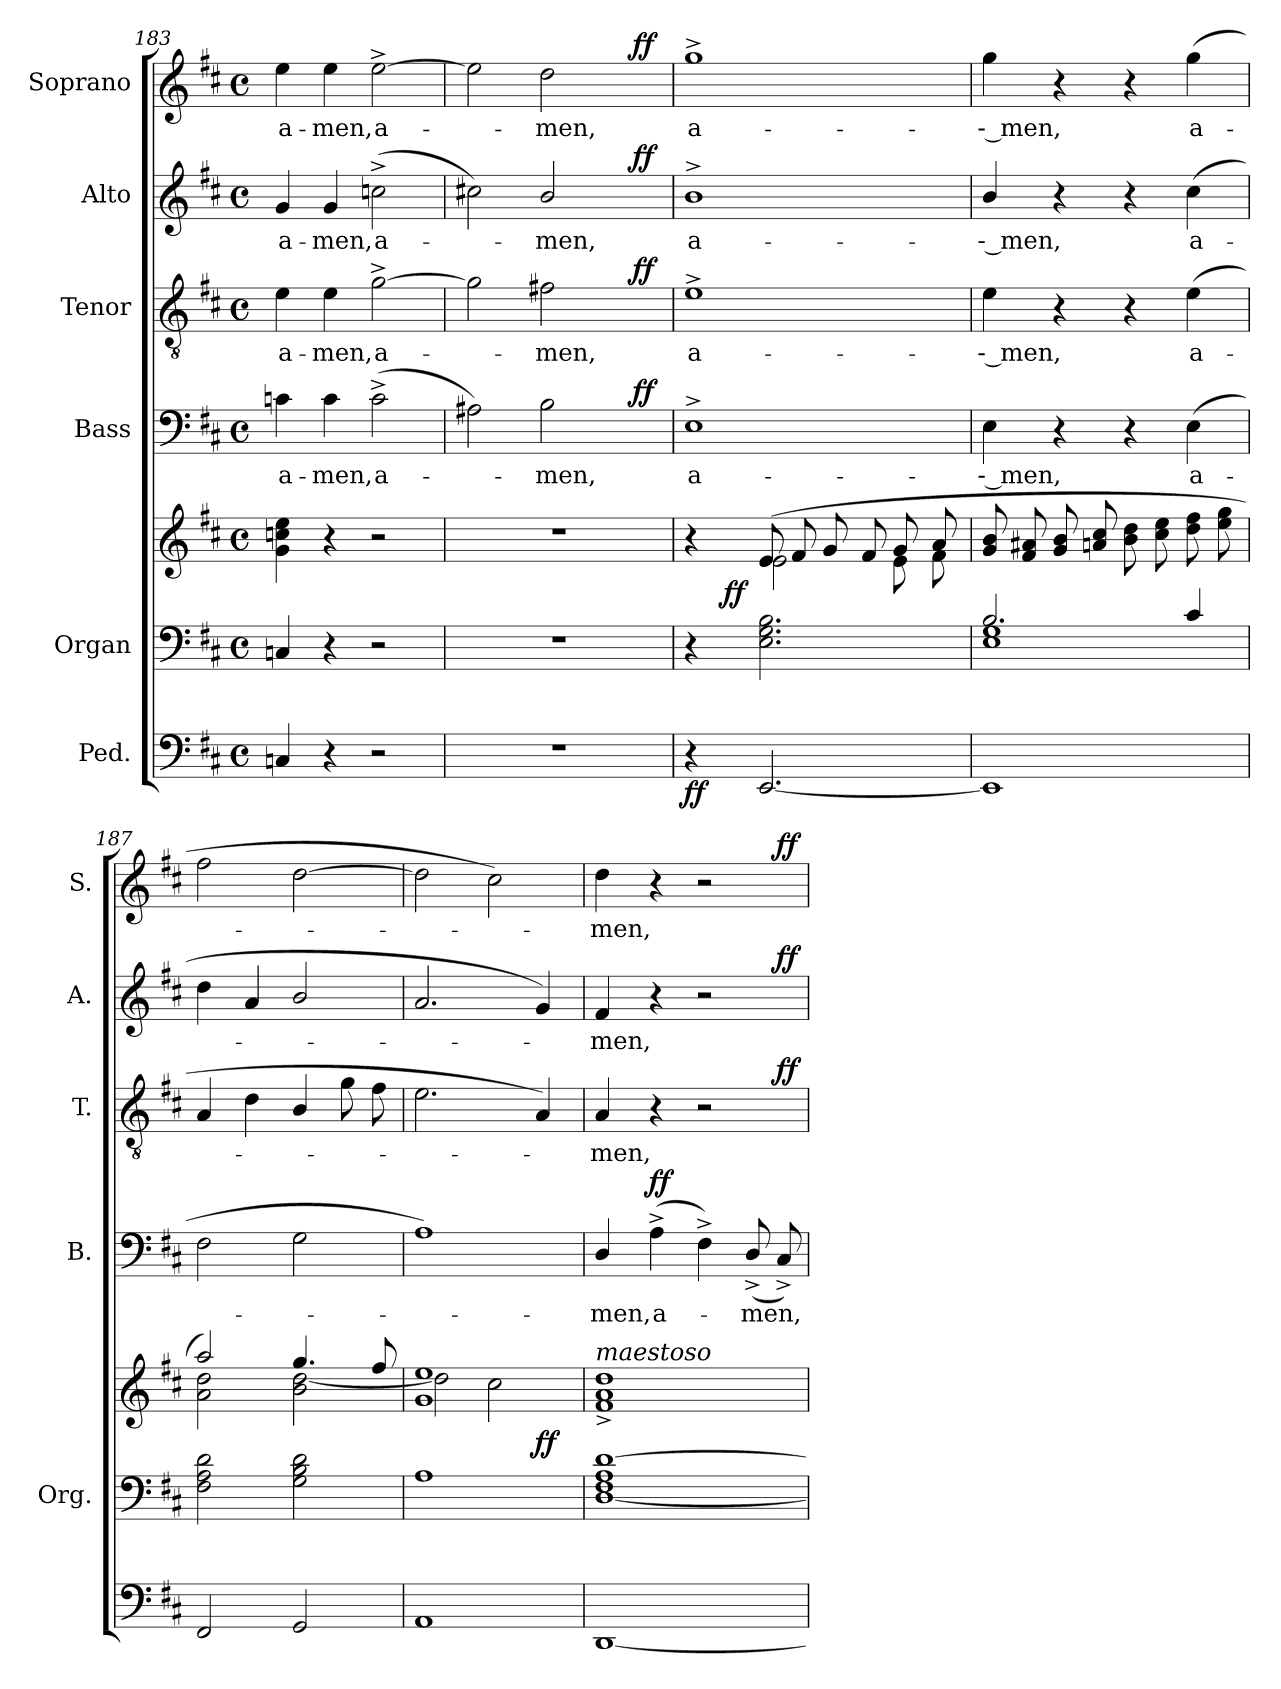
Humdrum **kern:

**kern	**dynam	**kern	**kern	**dynam	**kern	**text	**dynam	**kern	**text	**dynam	**kern	**text	**dynam	**kern	**text	**dynam
*part6	*part6	*part5	*part5	*part5	*part4	*part4	*part4	*part3	*part3	*part3	*part2	*part2	*part2	*part1	*part1	*part1
*staff7	*staff7	*staff6	*staff5	*staff5/6	*staff4	*staff4	*staff4	*staff3	*staff3	*staff3	*staff2	*staff2	*staff2	*staff1	*staff1	*staff1
*I"Ped.	*	*I"Organ	*	*	*I"Bass	*	*	*I"Tenor	*	*	*I"Alto	*	*	*I"Soprano	*	*
*	*	*I'Org.	*	*	*I'B.	*	*	*I'T.	*	*	*I'A.	*	*	*I'S.	*	*
*clefF4	*	*clefF4	*clefG2	*	*clefF4	*	*	*clefGv2	*	*	*clefG2	*	*	*clefG2	*	*
*	*	*	*	*	*	*	*	*ITrd7c12	*	*	*	*	*	*	*	*
*k[f#c#]	*	*k[f#c#]	*k[f#c#]	*	*k[f#c#]	*	*	*k[f#c#]	*	*	*k[f#c#]	*	*	*k[f#c#]	*	*
*D:	*	*D:	*D:	*	*D:	*	*	*D:	*	*	*D:	*	*	*D:	*	*
*M4/4	*	*M4/4	*M4/4	*	*M4/4	*	*	*M4/4	*	*	*M4/4	*	*	*M4/4	*	*
*met(c)	*	*met(c)	*met(c)	*	*met(c)	*	*	*met(c)	*	*	*met(c)	*	*	*met(c)	*	*
=183	=183	=183	=183	=183	=183	=183	=183	=183	=183	=183	=183	=183	=183	=183	=183	=183
!	!	!	!	!	!	!LO:LY:b:color=#000000	!	!	!	!	!	!	!	!	!	!
!	!	!	!	!	!	!	!	!	!LO:LY:b:color=#000000	!	!	!	!	!	!	!
!	!	!	!	!	!	!	!	!	!	!	!	!LO:LY:b:color=#000000	!	!	!	!
!	!	!	!	!	!	!	!	!	!	!	!	!	!	!	!LO:LY:b:color=#000000	!
4Cni/	.	4Cni/	4gi\ 4ccni 4eei	.	4cni\	a-	.	4Ei\	a-	.	4gi/	a-	.	4eei\	a-	.
!	!	!	!	!	!	!LO:LY:b:color=#000000	!	!	!	!	!	!	!	!	!	!
!	!	!	!	!	!	!	!	!	!LO:LY:b:color=#000000	!	!	!	!	!	!	!
!	!	!	!	!	!	!	!	!	!	!	!	!LO:LY:b:color=#000000	!	!	!	!
!	!	!	!	!	!	!	!	!	!	!	!	!	!	!	!LO:LY:b:color=#000000	!
4r	.	4r	4r	.	4ci\	-men,	.	4Ei\	-men,	.	4gi/	-men,	.	4eei\	-men,	.
!	!	!	!	!	!	!LO:LY:b:color=#000000	!	!	!	!	!	!	!	!	!	!
!	!	!	!	!	!	!	!	!	!LO:LY:b:color=#000000	!	!	!	!	!	!	!
!	!	!	!	!	!	!	!	!	!	!	!	!LO:LY:b:color=#000000	!	!	!	!
!	!	!	!	!	!	!	!	!	!	!	!	!	!	!	!LO:LY:b:color=#000000	!
2r	.	2r	2r	.	(2c^i\	a-	.	[2G^i\	a-	.	(2ccn^i\	a-	.	[2ee^i\	a-	.
=184	=184	=184	=184	=184	=184	=184	=184	=184	=184	=184	=184	=184	=184	=184	=184	=184
*	*	*	*	*	*^	*	*	*^	*	*	*^	*	*	*^	*	*
1r	.	1r	1r	.	2A#Xi\)	2ryy	.	.	2Gi\]	2ryy	.	.	2cc#Xi\)	2ryy	.	.	2eei\]	2ryy	.	.
!	!	!	!	!	!	!	!LO:LY:b:color=#000000	!	!	!	!	!	!	!	!	!	!	!	!	!
!	!	!	!	!	!	!	!	!	!	!	!LO:LY:b:color=#000000	!	!	!	!	!	!	!	!	!
!	!	!	!	!	!	!	!	!	!	!	!	!	!	!	!LO:LY:b:color=#000000	!	!	!	!	!
!	!	!	!	!	!	!	!	!	!	!	!	!	!	!	!	!	!	!	!LO:LY:b:color=#000000	!
.	.	.	.	.	2Bi\	4ryy	-men,	.	2F#Xi\	4ryy	-men,	.	2bi/	4ryy	-men,	.	2ddi\	4ryy	-men,	.
.	.	.	.	.	.	16ryy	.	.	.	16ryy	.	.	.	16ryy	.	.	.	16ryy	.	.
.	.	.	.	.	.	32ryy	.	.	.	32ryy	.	.	.	32ryy	.	.	.	32ryy	.	.
.	.	.	.	.	.	64ryy	.	.	.	64ryy	.	.	.	64ryy	.	.	.	64ryy	.	.
.	.	.	.	.	.	512ryy	.	.	.	512ryy	.	.	.	512ryy	.	.	.	512ryy	.	.
.	.	.	.	.	.	8ryy	.	ff	.	8ryy	.	ff	.	8ryy	.	ff	.	8ryy	.	ff
.	.	.	.	.	.	128..ryy	.	.	.	128..ryy	.	.	.	128..ryy	.	.	.	128..ryy	.	.
*	*	*	*	*	*v	*v	*	*	*	*	*	*	*v	*v	*	*	*v	*v	*	*
*	*	*	*	*	*	*	*	*v	*v	*	*	*	*	*	*	*	*
=185	=185	=185	=185	=185	=185	=185	=185	=185	=185	=185	=185	=185	=185	=185	=185	=185
*	*	*	*^	*	*	*	*	*	*	*	*	*	*	*	*	*
*	*	*	*	*	*	*^	*	*	*^	*	*	*^	*	*	*^	*	*
!	!	!	!	!	!	!	!	!LO:LY:b:color=#000000	!	!	!	!	!	!	!	!	!	!	!	!	!
*	*	*	*	*	*	*v	*v	*	*	*	*	*	*	*v	*v	*	*	*v	*v	*	*
*	*	*	*	*	*	*	*	*	*v	*v	*	*	*	*	*	*	*	*
*	*	*	*	*	*	*^	*	*	*^	*	*	*^	*	*	*^	*	*
!	!	!	!	!	!	!	!	!	!	!	!	!LO:LY:b:color=#000000	!	!	!	!	!	!	!	!	!
*	*	*	*	*	*	*v	*v	*	*	*	*	*	*	*v	*v	*	*	*v	*v	*	*
*	*	*	*	*	*	*	*	*	*v	*v	*	*	*	*	*	*	*	*
*	*	*	*	*	*	*^	*	*	*^	*	*	*^	*	*	*^	*	*
!	!	!	!	!	!	!	!	!	!	!	!	!	!	!	!	!LO:LY:b:color=#000000	!	!	!	!	!
*	*	*	*	*	*	*v	*v	*	*	*	*	*	*	*v	*v	*	*	*v	*v	*	*
*	*	*	*	*	*	*	*	*	*v	*v	*	*	*	*	*	*	*	*
*	*	*	*	*	*	*^	*	*	*^	*	*	*^	*	*	*^	*	*
!	!	!	!	!	!	!	!	!	!	!	!	!	!	!	!	!	!	!	!	!LO:LY:b:color=#000000	!
*	*	*	*	*	*	*v	*v	*	*	*	*	*	*	*v	*v	*	*	*v	*v	*	*
*	*	*	*	*^	*	*	*	*	*v	*v	*	*	*	*	*	*	*	*
4r	ff	4r	4r	4ryy	16ryy	.	1E^i	a-	.	1E^i	a-	.	1b^i	a-	.	1gg^i	a-	.
.	.	.	.	.	32ryy	.	.	.	.	.	.	.	.	.	.	.	.	.
.	.	.	.	.	128ryy	.	.	.	.	.	.	.	.	.	.	.	.	.
.	.	.	.	.	2ryy	ff	.	.	.	.	.	.	.	.	.	.	.	.
[2.EEi/	.	2.Ei\ 2.Gi 2.Bi	(8ei/	2ei\	.	.	.	.	.	.	.	.	.	.	.	.	.	.
.	.	.	8f#i/	.	.	.	.	.	.	.	.	.	.	.	.	.	.	.
.	.	.	8gi/	.	.	.	.	.	.	.	.	.	.	.	.	.	.	.
.	.	.	.	.	4ryy	.	.	.	.	.	.	.	.	.	.	.	.	.
.	.	.	8f#i/	.	.	.	.	.	.	.	.	.	.	.	.	.	.	.
.	.	.	8gi/	8ei\	.	.	.	.	.	.	.	.	.	.	.	.	.	.
.	.	.	.	.	8ryy	.	.	.	.	.	.	.	.	.	.	.	.	.
.	.	.	8ai/	8f#i\	.	.	.	.	.	.	.	.	.	.	.	.	.	.
.	.	.	.	.	64.ryy	.	.	.	.	.	.	.	.	.	.	.	.	.
*	*	*	*v	*v	*v	*	*	*	*	*	*	*	*	*	*	*	*	*
!!LO:LB:g=z
=186	=186	=186	=186	=186	=186	=186	=186	=186	=186	=186	=186	=186	=186	=186	=186	=186
*	*	*^	*	*	*	*	*	*	*	*	*	*	*	*	*	*
*	*	*	*	*^	*	*	*	*	*	*	*	*	*	*	*	*	*
*	*	*	*	*	*^	*	*	*	*	*	*	*	*	*	*	*	*	*
!	!	!	!	!	!	!	!	!	!LO:LY:b:color=#000000	!	!	!	!	!	!	!	!	!	!
*	*	*	*	*v	*v	*v	*	*	*	*	*	*	*	*	*	*	*	*	*
*	*	*	*	*^	*	*	*	*	*	*	*	*	*	*	*	*	*
*	*	*	*	*	*^	*	*	*	*	*	*	*	*	*	*	*	*	*
!	!	!	!	!	!	!	!	!	!	!	!	!LO:LY:b:color=#000000	!	!	!	!	!	!	!
*	*	*	*	*v	*v	*v	*	*	*	*	*	*	*	*	*	*	*	*	*
*	*	*	*	*^	*	*	*	*	*	*	*	*	*	*	*	*	*
*	*	*	*	*	*^	*	*	*	*	*	*	*	*	*	*	*	*	*
!	!	!	!	!	!	!	!	!	!	!	!	!	!	!	!LO:LY:b:color=#000000	!	!	!	!
*	*	*	*	*v	*v	*v	*	*	*	*	*	*	*	*	*	*	*	*	*
*	*	*	*	*^	*	*	*	*	*	*	*	*	*	*	*	*	*
*	*	*	*	*	*^	*	*	*	*	*	*	*	*	*	*	*	*	*
!	!	!	!	!	!	!	!	!	!	!	!	!	!	!	!	!	!	!LO:LY:b:color=#000000	!
*	*	*	*	*v	*v	*v	*	*	*	*	*	*	*	*	*	*	*	*	*
1EEi]	.	2.Bi/	1Ei 1Gi	8gi/ 8bi	.	4Ei\	-- men,	.	4Ei\	-- men,	.	4bi/	-- men,	.	4ggi\	-- men,	.
.	.	.	.	8f#i/ 8a#Xi	.	.	.	.	.	.	.	.	.	.	.	.	.
.	.	.	.	8gi/ 8bi	.	4r	.	.	4r	.	.	4r	.	.	4r	.	.
.	.	.	.	8ani/ 8cc#i	.	.	.	.	.	.	.	.	.	.	.	.	.
.	.	.	.	8bi\ 8ddi	.	4r	.	.	4r	.	.	4r	.	.	4r	.	.
.	.	.	.	8cc#i\ 8eei	.	.	.	.	.	.	.	.	.	.	.	.	.
!	!	!	!	!	!	!	!LO:LY:b:color=#000000	!	!	!	!	!	!	!	!	!	!
!	!	!	!	!	!	!	!	!	!	!LO:LY:b:color=#000000	!	!	!	!	!	!	!
!	!	!	!	!	!	!	!	!	!	!	!	!	!LO:LY:b:color=#000000	!	!	!	!
!	!	!	!	!	!	!	!	!	!	!	!	!	!	!	!	!LO:LY:b:color=#000000	!
.	.	4c#i/	.	8ddi\ 8ff#i	.	(4Ei\	a-	.	(4Ei\	a-	.	(4cc#i\	a-	.	(4ggi\	a-	.
.	.	.	.	8eei\ 8ggi	.	.	.	.	.	.	.	.	.	.	.	.	.
*	*	*v	*v	*	*	*	*	*	*	*	*	*	*	*	*	*	*
=187	=187	=187	=187	=187	=187	=187	=187	=187	=187	=187	=187	=187	=187	=187	=187	=187
*	*	*	*^	*	*	*	*	*	*	*	*	*	*	*	*	*
2FF#i/	.	2F#i\ 2Ai 2di	2aai/)	2ai\ 2ddi	.	2F#i\	.	.	4AAi/	.	.	4ddi\	.	.	2ff#i\	.	.
.	.	.	.	.	.	.	.	.	4Di\	.	.	4ai/	.	.	.	.	.
2GGi/	.	2Gi\ 2Bi 2di	4.ggi/	2bi\ [2ddi	.	2Gi\	.	.	4BBi/	.	.	2bi/	.	.	[2ddi\	.	.
.	.	.	.	.	.	.	.	.	8Gi\	.	.	.	.	.	.	.	.
.	.	.	8ff#i/	.	.	.	.	.	8F#i\	.	.	.	.	.	.	.	.
=188	=188	=188	=188	=188	=188	=188	=188	=188	=188	=188	=188	=188	=188	=188	=188	=188	=188
*	*	*^	*	*	*	*	*	*	*	*	*	*	*	*	*	*	*
1AAi	.	1Ai	2.ryy	1gi 1eei	2ddi\]	.	1Ai)	.	.	2.Ei\	.	.	2.ai/	.	.	2ddi\]	.	.
.	.	.	.	.	2cc#i\	.	.	.	.	.	.	.	.	.	.	2cc#i\)	.	.
.	.	.	4ryy	.	.	ff	.	.	.	4AAi/)	.	.	4gi/)	.	.	.	.	.
*	*	*v	*v	*	*	*	*	*	*	*	*	*	*	*	*	*	*	*
*	*	*	*v	*v	*	*	*	*	*	*	*	*	*	*	*	*	*
=189	=189	=189	=189	=189	=189	=189	=189	=189	=189	=189	=189	=189	=189	=189	=189	=189
*	*	*^	*	*	*	*	*	*	*	*	*	*	*	*	*	*
!	!	!	!	!	!	!	!LO:LY:b:color=#000000	!	!	!	!	!	!	!	!	!	!
*	*	*v	*v	*	*	*	*	*	*	*	*	*	*	*	*	*	*
*	*	*^	*	*	*	*	*	*	*	*	*	*	*	*	*	*
!	!	!	!	!	!	!	!	!	!	!LO:LY:b:color=#000000	!	!	!	!	!	!	!
*	*	*v	*v	*	*	*	*	*	*	*	*	*	*	*	*	*	*
*	*	*^	*	*	*	*	*	*	*	*	*	*	*	*	*	*
!	!	!	!	!	!	!	!	!	!	!	!	!	!LO:LY:b:color=#000000	!	!	!	!
*	*	*v	*v	*	*	*	*	*	*	*	*	*	*	*	*	*	*
*	*	*^	*	*	*	*	*	*	*	*	*	*	*	*	*	*
!	!	!	!	!	!	!	!	!	!	!	!	!	!	!	!LO:TX:a:i:t=maestoso	!	!
!	!	!	!	!LO:TX:a:i:t=maestoso	!	!	!	!	!	!	!	!	!	!	!	!	!
!	!	!	!	!	!	!	!	!	!	!	!	!	!	!	!	!LO:LY:b:color=#000000	!
*	*	*v	*v	*	*	*	*	*	*^	*	*	*^	*	*	*^	*	*
[1DDi	.	[1Di 1F#i 1Ai [1di	1f#i^ 1ai^ 1ddi^	.	4Di/	-men,	.	4AAi/	2..ryy	-men,	.	4f#i/	2..ryy	-men,	.	4ddi\	2..ryy	-men,	.
!	!	!	!	!	!	!LO:LY:b:color=#000000	!	!	!	!	!	!	!	!	!	!	!	!	!
.	.	.	.	.	(4A^i\	a-	ff	4r	.	.	.	4r	.	.	.	4r	.	.	.
.	.	.	.	.	4F#^i\)	.	.	2r	.	.	.	2r	.	.	.	2r	.	.	.
!	!	!	!	!	!	!LO:LY:b:color=#000000	!	!	!	!	!	!	!	!	!	!	!	!	!
.	.	.	.	.	(8D^i/	-men,	.	.	.	.	.	.	.	.	.	.	.	.	.
.	.	.	.	.	8C#^i/)	.	.	.	8ryy	.	ff	.	8ryy	.	ff	.	8ryy	.	ff
*	*	*	*	*	*	*	*	*v	*v	*	*	*	*	*	*	*v	*v	*	*
*	*	*	*	*	*	*	*	*	*	*	*v	*v	*	*	*	*	*
=	=	=	=	=	=	=	=	=	=	=	=	=	=	=	=	=
*-	*-	*-	*-	*-	*-	*-	*-	*-	*-	*-	*-	*-	*-	*-	*-	*-
